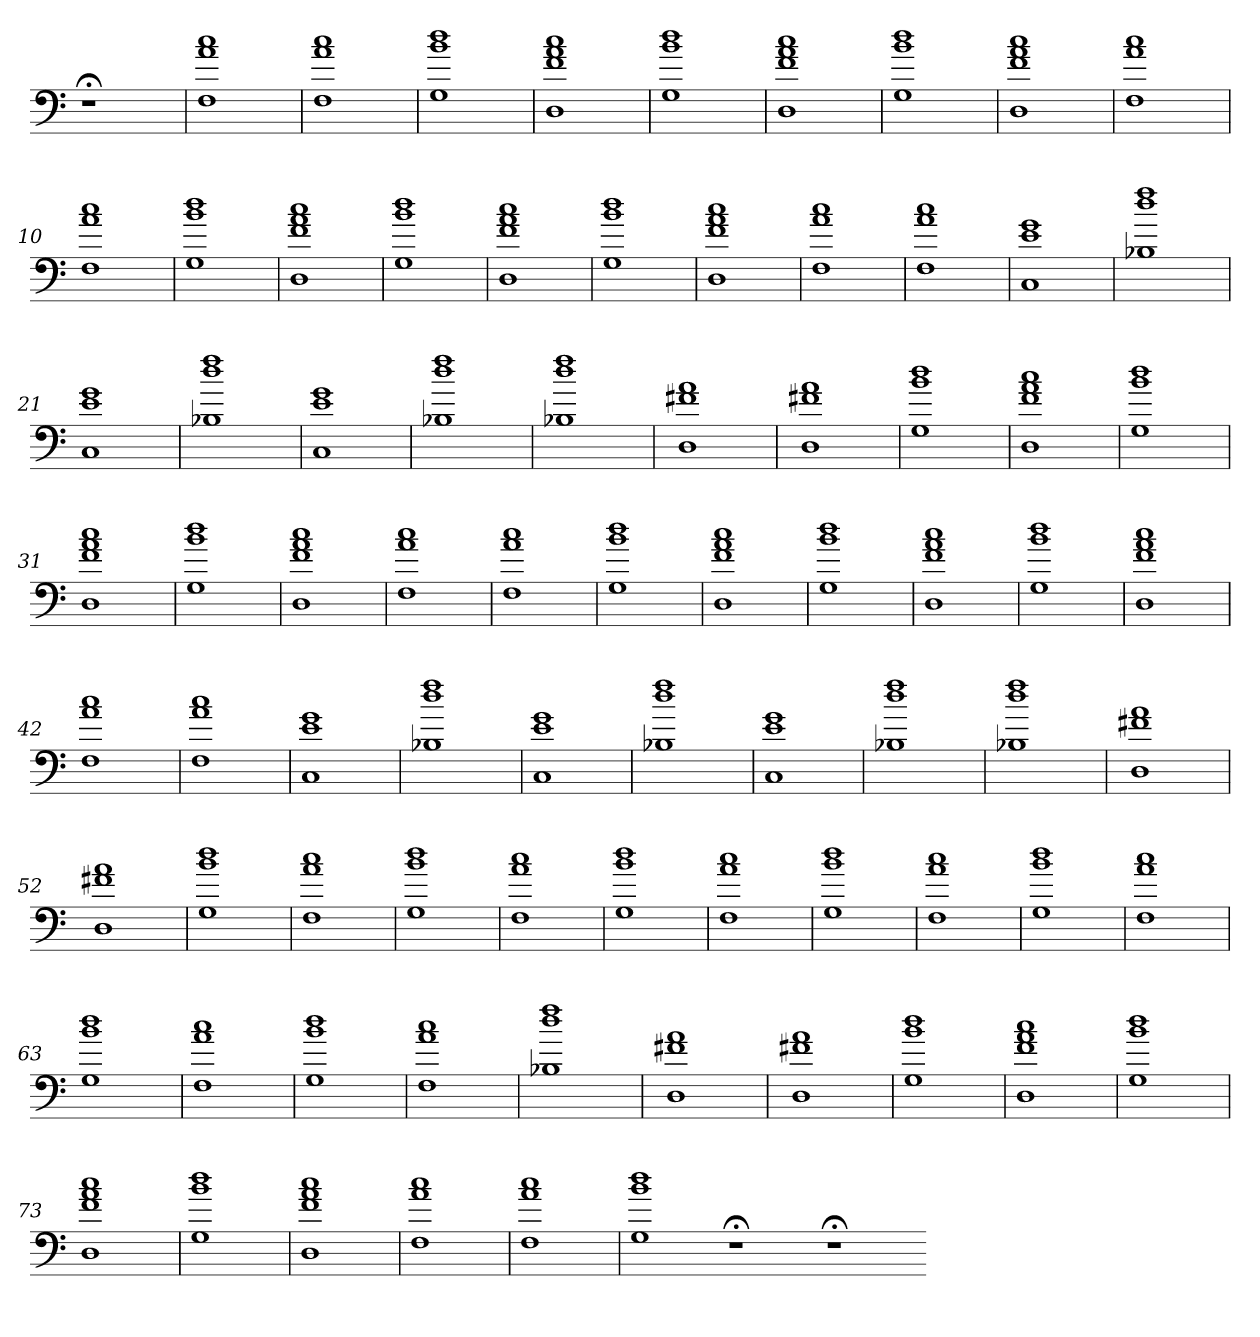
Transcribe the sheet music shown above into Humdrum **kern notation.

**kern
*part1
*staff1
=
1r;<
=1
1F 1a 1cc
=2
1F 1a 1cc
=3
1G 1b 1dd
=4
1D 1f 1a 1cc
=5
1G 1b 1dd
=6
1D 1f 1a 1cc
=7
1G 1b 1dd
=8
1D 1f 1a 1cc
=9
1F 1a 1cc
=10
1F 1a 1cc
=11
1G 1b 1dd
=12
1D 1f 1a 1cc
=13
1G 1b 1dd
=14
1D 1f 1a 1cc
=15
1G 1b 1dd
=16
1D 1f 1a 1cc
=17
1F 1a 1cc
=18
1F 1a 1cc
=19
1C 1e 1g
=20
1B-X 1dd 1ff
=21
1C 1e 1g
=22
1B-X 1dd 1ff
=23
1C 1e 1g
=24
1B-X 1dd 1ff
=25
1B-X 1dd 1ff
=26
1D 1f#X 1a
=27
1D 1f#X 1a
=28
1G 1b 1dd
=29
1D 1f 1a 1cc
=30
1G 1b 1dd
=31
1D 1f 1a 1cc
=32
1G 1b 1dd
=33
1D 1f 1a 1cc
=34
1F 1a 1cc
=35
1F 1a 1cc
=36
1G 1b 1dd
=37
1D 1f 1a 1cc
=38
1G 1b 1dd
=39
1D 1f 1a 1cc
=40
1G 1b 1dd
=41
1D 1f 1a 1cc
=42
1F 1a 1cc
=43
1F 1a 1cc
=44
1C 1e 1g
=45
1B-X 1dd 1ff
=46
1C 1e 1g
=47
1B-X 1dd 1ff
=48
1C 1e 1g
=49
1B-X 1dd 1ff
=50
1B-X 1dd 1ff
=51
1D 1f#X 1a
=52
1D 1f#X 1a
=53
1G 1b 1dd
=54
1F 1a 1cc
=55
1G 1b 1dd
=56
1F 1a 1cc
=57
1G 1b 1dd
=58
1F 1a 1cc
=59
1G 1b 1dd
=60
1F 1a 1cc
=61
1G 1b 1dd
=62
1F 1a 1cc
=63
1G 1b 1dd
=64
1F 1a 1cc
=65
1G 1b 1dd
=66
1F 1a 1cc
=67
1B-X 1dd 1ff
=68
1D 1f#X 1a
=69
1D 1f#X 1a
=70
1G 1b 1dd
=71
1D 1f 1a 1cc
=72
1G 1b 1dd
=73
1D 1f 1a 1cc
=74
1G 1b 1dd
=75
1D 1f 1a 1cc
=76
1F 1a 1cc
=77
1F 1a 1cc
=78
1G 1b 1dd
1r;<
1r;<
=-
*-
